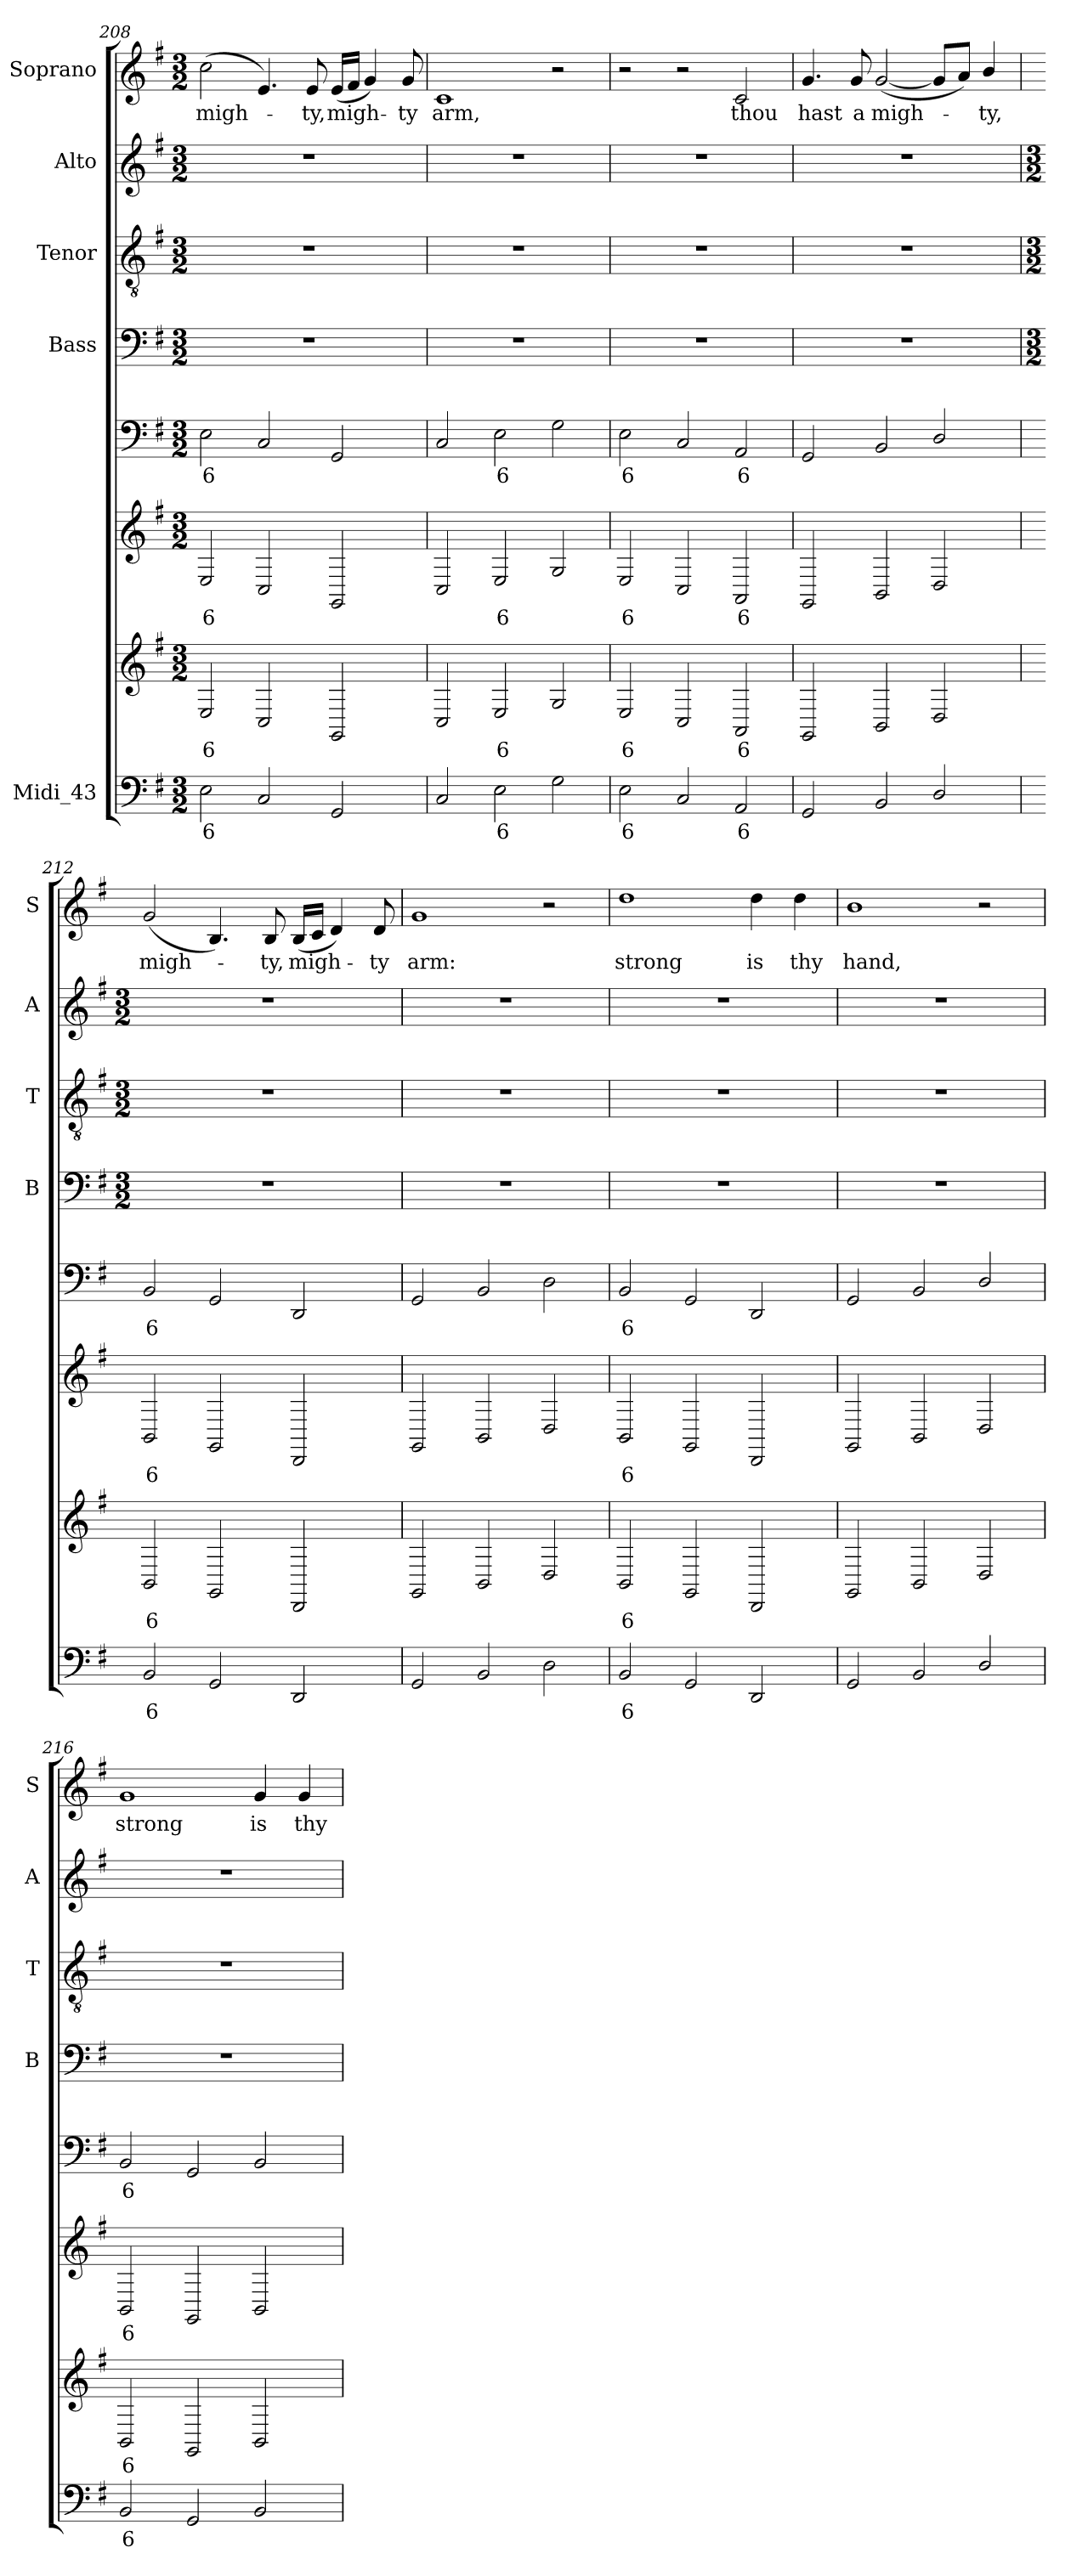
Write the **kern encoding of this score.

**kern	**text	**kern	**text	**kern	**text	**kern	**text	**kern	**kern	**kern	**kern	**text
*part5	*part5	*part5	*part5	*part5	*part5	*part5	*part5	*part4	*part3	*part2	*part1	*part1
*staff8	*staff8	*staff7	*staff7	*staff6	*staff6	*staff5	*staff5	*staff4	*staff3	*staff2	*staff1	*staff1
*I"Midi_43	*	*	*	*	*	*	*	*I"Bass	*I"Tenor	*I"Alto	*I"Soprano	*
*	*	*	*	*	*	*	*	*I'B	*I'T	*I'A	*I'S	*
*clefF4	*	*clefG2	*	*clefG2	*	*clefF4	*	*clefF4	*clefGv2	*clefG2	*clefG2	*
*k[f#]	*	*k[f#]	*	*k[f#]	*	*k[f#]	*	*k[f#]	*k[f#]	*k[f#]	*k[f#]	*
*G:	*	*G:	*	*G:	*	*G:	*	*G:	*G:	*G:	*G:	*
*M3/2	*	*M3/2	*	*M3/2	*	*M3/2	*	*M3/2	*M3/2	*M3/2	*M3/2	*
=208	=208	=208	=208	=208	=208	=208	=208	=208	=208	=208	=208	=208
!	!LO:LY:b	!	!LO:LY:b	!	!LO:LY:b	!	!LO:LY:b	!	!	!	!	!LO:LY:b
2E	6	2E	6	2E	6	2E	6	1.r	1.r	1.r	(<2cc	migh-
2C	.	2C	.	2C	.	2C	.	.	.	.	4.e)	.
!	!	!	!	!	!	!	!	!	!	!	!	!LO:LY:b
.	.	.	.	.	.	.	.	.	.	.	8e	ty,
!	!	!	!	!	!	!	!	!	!	!	!	!LO:LY:b
2GG	.	2GG	.	2GG	.	2GG	.	.	.	.	(<16eLL	migh-
.	.	.	.	.	.	.	.	.	.	.	16f#JJ	.
.	.	.	.	.	.	.	.	.	.	.	4g)	.
!	!	!	!	!	!	!	!	!	!	!	!	!LO:LY:b
.	.	.	.	.	.	.	.	.	.	.	8g	ty
=209	=209	=209	=209	=209	=209	=209	=209	=209	=209	=209	=209	=209
!	!	!	!	!	!	!	!	!	!	!	!	!LO:LY:b
2C	.	2C	.	2C	.	2C	.	1.r	1.r	1.r	1c	arm,
!	!LO:LY:b	!	!LO:LY:b	!	!LO:LY:b	!	!LO:LY:b	!	!	!	!	!
2E	6	2E	6	2E	6	2E	6	.	.	.	.	.
2G	.	2G	.	2G	.	2G	.	.	.	.	2r	.
=210	=210	=210	=210	=210	=210	=210	=210	=210	=210	=210	=210	=210
!	!LO:LY:b	!	!LO:LY:b	!	!LO:LY:b	!	!LO:LY:b	!	!	!	!	!
2E	6	2E	6	2E	6	2E	6	1.r	1.r	1.r	2r	.
2C	.	2C	.	2C	.	2C	.	.	.	.	2r	.
!	!LO:LY:b	!	!LO:LY:b	!	!LO:LY:b	!	!LO:LY:b	!	!	!	!	!LO:LY:b
2AA	6	2AA	6	2AA	6	2AA	6	.	.	.	2c	thou
=211	=211	=211	=211	=211	=211	=211	=211	=211	=211	=211	=211	=211
!	!	!	!	!	!	!	!	!	!	!	!	!LO:LY:b
2GG	.	2GG	.	2GG	.	2GG	.	1.r	1.r	1.r	4.g	hast
!	!	!	!	!	!	!	!	!	!	!	!	!LO:LY:b
.	.	.	.	.	.	.	.	.	.	.	8g	a
!	!	!	!	!	!	!	!	!	!	!	!	!LO:LY:b
2BB	.	2BB	.	2BB	.	2BB	.	.	.	.	(<[2g	migh-
2D/	.	2D/	.	2D/	.	2D/	.	.	.	.	8gL]	.
.	.	.	.	.	.	.	.	.	.	.	8aJ)	.
!	!	!	!	!	!	!	!	!	!	!	!	!LO:LY:b
.	.	.	.	.	.	.	.	.	.	.	4b/	ty,
!!LO:LB:g=z
=212	=212	=212	=212	=212	=212	=212	=212	=212	=212	=212	=212	=212
*	*	*	*	*	*	*	*	*M3/2	*M3/2	*M3/2	*	*
!	!LO:LY:b	!	!LO:LY:b	!	!LO:LY:b	!	!LO:LY:b	!	!	!	!	!LO:LY:b
2BB	6	2BB	6	2BB	6	2BB	6	1.r	1.r	1.r	(<2g	migh-
2GG	.	2GG	.	2GG	.	2GG	.	.	.	.	4.B)	.
!	!	!	!	!	!	!	!	!	!	!	!	!LO:LY:b
.	.	.	.	.	.	.	.	.	.	.	8B	ty,
!	!	!	!	!	!	!	!	!	!	!	!	!LO:LY:b
2DD	.	2DD	.	2DD	.	2DD	.	.	.	.	(<16BLL	migh-
.	.	.	.	.	.	.	.	.	.	.	16cJJ	.
.	.	.	.	.	.	.	.	.	.	.	4d)	.
!	!	!	!	!	!	!	!	!	!	!	!	!LO:LY:b
.	.	.	.	.	.	.	.	.	.	.	8d	ty
=213	=213	=213	=213	=213	=213	=213	=213	=213	=213	=213	=213	=213
!	!	!	!	!	!	!	!	!	!	!	!	!LO:LY:b
2GG	.	2GG	.	2GG	.	2GG	.	1.r	1.r	1.r	1g	arm:
2BB	.	2BB	.	2BB	.	2BB	.	.	.	.	.	.
2D	.	2D	.	2D	.	2D	.	.	.	.	2r	.
=214	=214	=214	=214	=214	=214	=214	=214	=214	=214	=214	=214	=214
!	!LO:LY:b	!	!LO:LY:b	!	!LO:LY:b	!	!LO:LY:b	!	!	!	!	!LO:LY:b
2BB	6	2BB	6	2BB	6	2BB	6	1.r	1.r	1.r	1dd	strong
2GG	.	2GG	.	2GG	.	2GG	.	.	.	.	.	.
!	!	!	!	!	!	!	!	!	!	!	!	!LO:LY:b
2DD	.	2DD	.	2DD	.	2DD	.	.	.	.	4dd	is
!	!	!	!	!	!	!	!	!	!	!	!	!LO:LY:b
.	.	.	.	.	.	.	.	.	.	.	4dd	thy
=215	=215	=215	=215	=215	=215	=215	=215	=215	=215	=215	=215	=215
!	!	!	!	!	!	!	!	!	!	!	!	!LO:LY:b
2GG	.	2GG	.	2GG	.	2GG	.	1.r	1.r	1.r	1b	hand,
2BB	.	2BB	.	2BB	.	2BB	.	.	.	.	.	.
2D/	.	2D/	.	2D/	.	2D/	.	.	.	.	2r	.
=216	=216	=216	=216	=216	=216	=216	=216	=216	=216	=216	=216	=216
!	!LO:LY:b	!	!LO:LY:b	!	!LO:LY:b	!	!LO:LY:b	!	!	!	!	!LO:LY:b
2BB	6	2BB	6	2BB	6	2BB	6	1.r	1.r	1.r	1g	strong
2GG	.	2GG	.	2GG	.	2GG	.	.	.	.	.	.
!	!	!	!	!	!	!	!	!	!	!	!	!LO:LY:b
2BB	.	2BB	.	2BB	.	2BB	.	.	.	.	4g	is
!	!	!	!	!	!	!	!	!	!	!	!	!LO:LY:b
.	.	.	.	.	.	.	.	.	.	.	4g	thy
=	=	=	=	=	=	=	=	=	=	=	=	=
*-	*-	*-	*-	*-	*-	*-	*-	*-	*-	*-	*-	*-
